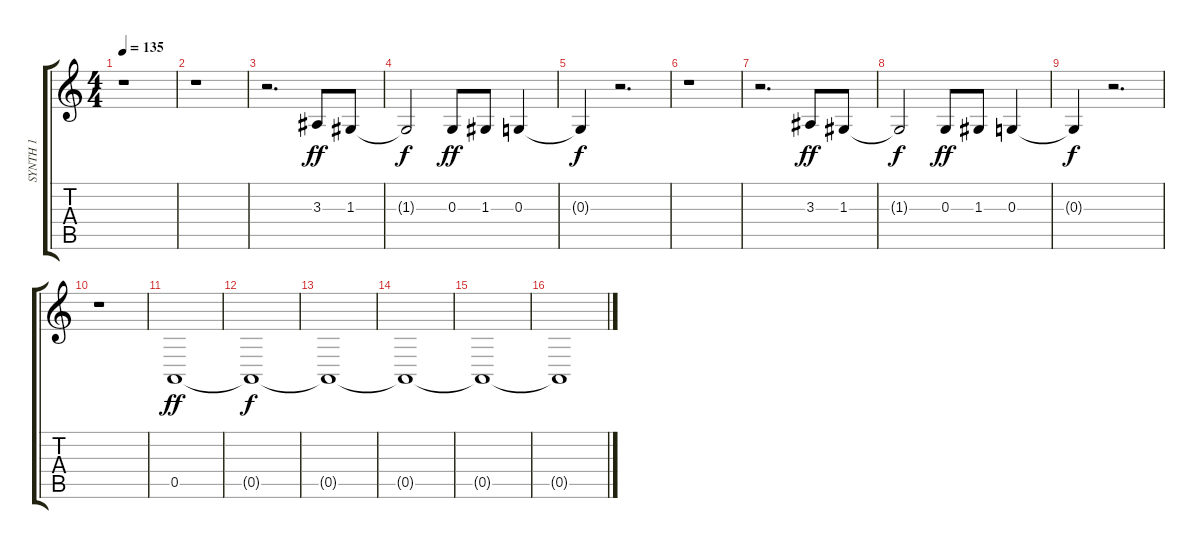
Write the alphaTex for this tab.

\track ("SYNTH 1" "SYNTH 1") {instrument bagpipe}
\staff {score tabs}
\tuning (E4 B3 G3 D3 A2 E2) {hide}
\ts (4 4)
\tempo 135
\clef g2
\ks c
r.1{dy ff} |
r.1 |
r.2{d} 3.3.8 1.3.8 |
1.3{t}.2{dy f} 0.3.8{dy ff} 1.3.8 0.3.4 |
0.3{t}.4{dy f} r.2{d} |
r.1 |
r.2{d} 3.3.8{dy ff} 1.3.8 |
1.3{t}.2{dy f} 0.3.8{dy ff} 1.3.8 0.3.4 |
0.3{t}.4{dy f} r.2{d} |
r.1 |
0.5.1{dy ff volume 6} |
0.5{t}.1{dy f} |
0.5{t}.1 |
0.5{t}.1 |
0.5{t}.1 |
0.5{t}.1
